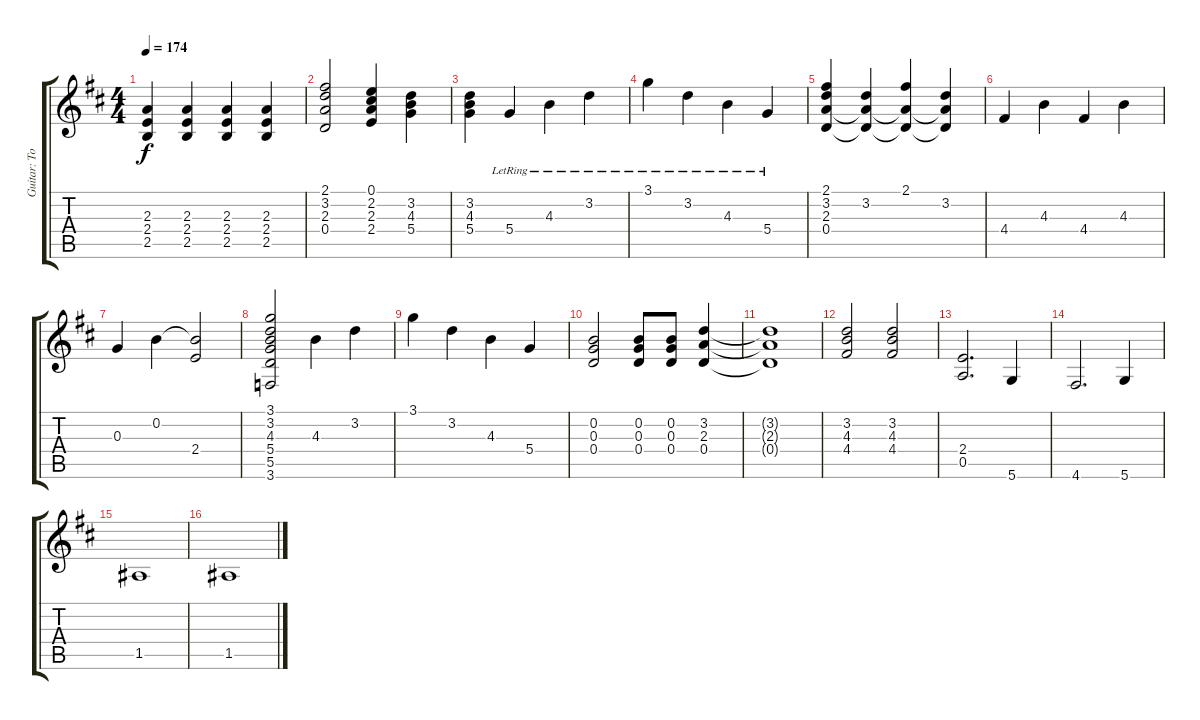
\track ("Guitar: Todd" "Guitar: To") {instrument distortionguitar}
\staff {score tabs}
\tuning (E4 B3 G3 D3 A2 D2) {hide}
\ts (4 4)
\tempo 174
\clef g2
\ks d
(2.3 2.4 2.5).4{dy f} (2.3 2.4 2.5).4 (2.3 2.4 2.5).4 (2.3 2.4 2.5).4 |
(2.1 3.2 2.3 0.4).2 (0.1 2.2 2.3 2.4).4 (3.2 4.3 5.4).4 |
(3.2 4.3 5.4).4 5.4{lr}.4 4.3{lr}.4 3.2{lr}.4 |
3.1{lr}.4 3.2{lr}.4 4.3{lr}.4 5.4{lr}.4 |
(2.1 3.2 2.3 0.4).4 (3.2 2.3{t} 0.4{t}).4 (2.1 2.3{t} 0.4{t}).4 (3.2 2.3{t} 0.4{t}).4 |
4.4.4 4.3.4 4.4.4 4.3.4 |
0.3.4 0.2.4 (0.2{t} 2.4).2 |
(3.1 3.2 4.3 5.4 5.5 3.6).2 4.3.4 3.2.4 |
3.1.4 3.2.4 4.3.4 5.4.4 |
(0.2 0.3 0.4).2 (0.2 0.3 0.4).8 (0.2 0.3 0.4).8 (3.2 2.3 0.4).4 |
(3.2{t} 2.3{t} 0.4{t}).1 |
(3.2 4.3 4.4).2 (3.2 4.3 4.4).2 |
(2.4 0.5).2{d} 5.6.4 |
4.6.2{d} 5.6.4 |
1.5.1 |
1.5.1
